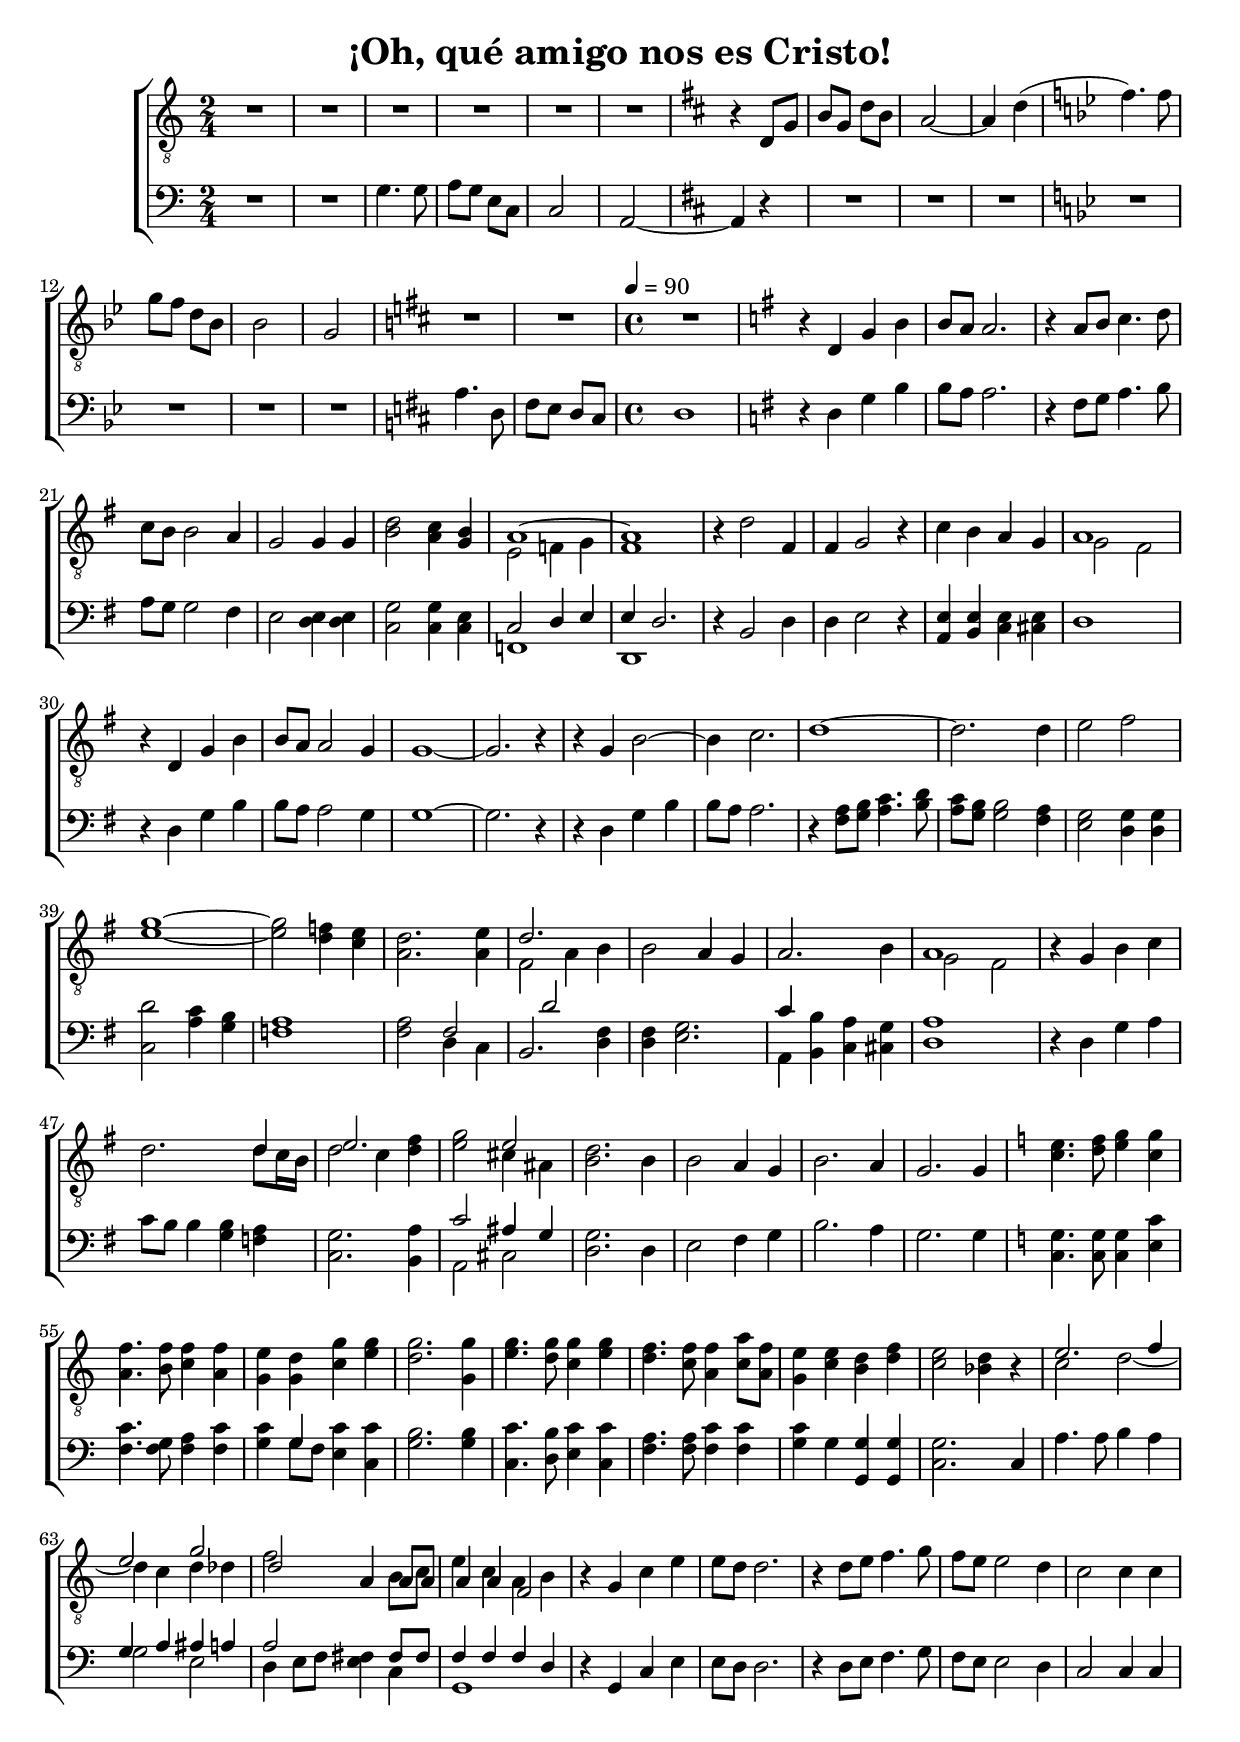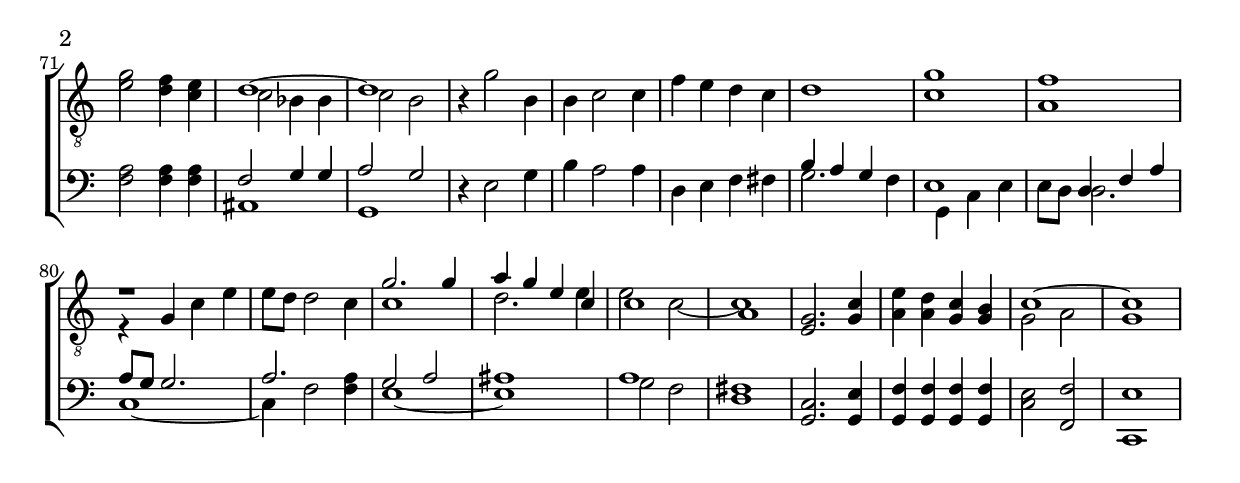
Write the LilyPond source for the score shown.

\version "2.12.3"

firstMusic = {
  %% Intro
  \clef "treble_8"
  \time 2/4
  R2*6 | \key d \major
  R2*3 |
  r4 d'( | \key bes \major
  f'4.) f'8 |
  g' f' d' bes |
  bes2 |
  g | \key d \major
  R2*2 | \time 4/4
  R1 | \key g \major
  %% A
  r4 d g b | % Si a Cristo
  b8 a a2. | % buscas
  r4 a8 b c'4. d'8 | % En humilde
  c' b b2 a4 | % ruego con
  g2 g4 g | % fe obten-
  d'2 c'4 b | % drás gozo_y
  a1~ | % paz, gozo_y
  a1  | % paaz

  r4 d'2 fis4 | % gracia y
  fis g2 r4 | % amor 
  c'4 b a g | %llena el cora--
  a1  | %zón
  r4 d g b | % si a Cristo
  b8 a a2 g4 | % buscas con 
  g1 ~ | %fe _
  g2. r4 | %
  %%%%%%%%%%%%%%%
  r4 g b2~ |
  b4 c'2. |
  d'1~ |
  d'2. d'4 |
  e'2 fis' | 
  g'1~ | % ción
  g'2 f'4 e' |
  d'2. e'4 |
  d'2. b4 |
  b2 a4 g |
  a2. b4 |
  a1 |
  r4 g b c' |
  d'2. d'4 |
  e'2. fis'4 |
  g'2 e' |
  d'2. b4 |
  b2 a4 g |
  b2. a4 |
  g2.

  g4 | \key c \major
  e'4. f'8 g'4 g' |
  f'4. f'8 f'4 f' |
  e'4 d' g' g' |
  g'2. g'4 |
  g'4. g'8 g'4 g' |
  f'4. f'8 f'4 a'8 f' |
  e'4 e' d' f' |
  e'2 d'4 r4 |

  e'2. f'4 |
  e'2 g' |
  d'2 a4 a8 a |
  a4 a f2 |
  
  r4 g4 c' e' |
  e'8 d' d'2. |
  r4 d'8 e'8 f'4. g'8 |
  f'8 e' e'2 d'4 |
  c'2 c'4 c'4 |
  g'2 f'4 e' |
  d'1~ |
  d'1 |

  r4 g'2 b4 |
  b4 c'2 c'4 |
  f'4 e' d' c' |
  d'1 |

  g'1 |
  f' |
  r |
  r |

  g'2. g'4 |
  a' g' e' c' |
  c'1 |
  a |

  g2. c'4 |
  e' d' c' b |
  c'1~ |
  c' |
}

firstLyrics = \lyricmode {
  Y__ nos man -- da que lle -- ve -- mos
}

secondMusic = {
  %% Intro
  \clef "treble_8"
  \time 2/4
  R2*6 | \key d \major
  r4 d8 g |
  b g d' b |
  a2~ | 
  a4 s | \key bes \major
  R2*4 | \key d \major
  R2*2 | \time 4/4
  R1 | \key g \major
  %% A
  r4 d g b | % Si a Cristo
  b8 a a2. | % buscas
  r4 a8 b c'4. d'8 | % En humilde
  c' b b2 a4 | % ruego con
  g2 g4 g | % fe obten-
  b2 a4 g | % drás gozo_y
  e2 f4 g | % paz, gozo_y
  fis1 | % paaz

  r4 d'2 fis4 | % gracia y
  fis g2 r4 | % amor 
  c'4 b a g | %llena el cora--
  g2 fis2 | %zón
  r4 d g b | % si a Cristo
  b8 a a2 g4 | % buscas con 
  g1 ~ | %fe _
  g2. r4 | %

  r4 g b2~ |
  b4 c'2. |
  d'1~ |
  d'2. d'4 |
  e'2 fis' | 
  e'1~ | % ción
  e'2 d'4 c' |
  a2. a4 |
  fis2 a4 b4 |
  b2 a4 g |
  a2. b4 |
  g2 fis2 |
  r4 g b c' |
  d'2. d'8 c'16 b |
  d'2 c'4 d'4 |
  e'2 cis'4 ais4 |
  b2. b4 |
  b2 a4 g |
  b2. a4 |
  g2.

  g4 | \key c \major
  c'4. d'8 e'4 c'4 |
  a4. b8 c'4 a4 |
  g4 g c' e' |
  d'2. g4 |
  e'4. d'8 c'4 e' |
  d'4. c'8 a4 c'8 a |
  g4 c' b d' |
  c'2 bes4 r4 |

  c'2 d'~ |
  d'4 c' d' des' |
  f'2 a4 b8 c' |
  e'4 c' a b |
  
  r4 g4 c' e' |
  e'8 d' d'2. |
  r4 d'8 e'8 f'4. g'8 |
  f'8 e' e'2 d'4 |
  c'2 c'4 c'4 |
  e'2 d'4 c'4 |
  c'2 bes4 bes |
  c'2 b |

  r4 g'2 b4 |
  b4 c'2 c'4 |
  f'4 e' d' c' |
  d'1 |

  c'1 |
  a |
  r4 g4 c' e' |
  e'8 d' d'2 c'4 |
  c'1 |
  d'2. e'4 |
  e'2 c'~ |
  c'1 |

  e2. g4 |
  a a g g |
  g2 a |
  g1 |
}

secondLyrics = \lyricmode  {
  Él sin -- tió nues -- tra__a -- flic -- ción
}

baritoneMusic = {
  %% Intro
  \clef bass
  \time 2/4
  R2*6 | \key d \major
  R2*4 | \key bes \major
  R2*4 | \key d \major
  a4. d8 |
  fis8 e d cis |
  \time 4/4 \tempo 4 = 90
  d1 | \key g \major
  %% A
  r4 d g b | % Si a Cristo
  b8 a a2. | % buscas
  r4 fis8 g a4. b8 | % En humilde
  a g g2 fis4 | % ruego con
  e2 e4 e | % fe obten-
  g2 g4 e | % drás gozo_y
  c2 d4 e | % paz, gozo_y
  e4 d2. | % paaz

  r4 b,2 d4 | % gracia y
  d e2 r4 | % amor 
  e4 e e e | %llena el cora--
  d1  | %zón
  r4 d g b | % si a Cristo
  b8 a a2 g4 | % buscas con 
  g1 ~ | %fe _
  g2. r4 | %

  r4 d g b | % Si a Cristo
  b8 a a2. | % buscas
  r4 a8 b c'4. d'8 | % En humilde
  c' b b2 a4 | % ruego con
  g2 g4 g | % fe obten-
  d'2 c'4 b | % drás gozo_y
  a1 | % paz, gozo_y
  a2 fis2| % paaz

  r4 d'2 fis4 % Gracia_y
  fis4 g2. % amor
  c'4 b a g % llena el cora--
  a1 % zón

  r4 d g a % Si a Cristo
  c'8 b b4 b a % buscas en tu
  g2. a4 % afli--
  c'2 ais4 g % ción  con--
  g2. d4 % suelo
  e2 fis4 g % siempre
  b2. a4 % me se--
  g2. % rás

  g4 | \key c \major % Je--
  g4. g8 g4 c' | % sús te
  c'4. g8 a4 c' |
  c' g c' c' |
  b2. b4 |
  c'4. b8 c'4 c' |
  a4. a8 c'4 c' |
  c' g g g |
  g2. r4 |
  r2. a4 | % uh, siempre
  g4 a ais a | %  siempre cerca
  a2 fis4 fis8 fis |
  f4 f f d | 
  r4 g, c e | % Confío en
  e8 d d2. |
  r4 d8 e f4. g8 |
  f e e2 d4 |
  c2 c4 c |
  a2 a4 a |
  f2 g4 g |
  a2 g | % Gozo y paaaz
  r4 e2 g4 | % Fuerza y luz
  b4 a2 a4 |
  d e f fis | % la tempes
  b a g f |
  e1 |
  r4 d f a |
  a8 g g2. |
  a2. a4 | % In prayer
  g2 a |
  ais1 |
  a1 |
  fis1 |
  c2. e4 | % Paz tendrá tu corazón
  f4 f f f |
  e2 f |
  e1 |
}

baritoneLyrics = \lyricmode {
  To -- do__a Dios en o -- ra -- ción.
}

bassMusic = {
  %% Intro
  \clef bass
  \time 2/4
  R2*2 |
  g4. g8 |
  a g e c |
  c2 |
  a,~ | \key d \major
  a,4 r |
  R2*3 | \key bes \major
  R2*4 | \key d \major
  r2*2      
  \time 4/4
  r1

  %% A
  r4 d g b | % Si a Cristo
  b8 a a2. | % buscas
  r4 fis8 g a4. b8 | % En humilde
  a g g2 fis4 | % ruego con
  e2 d4 d | % fe obten-
  c2 c4 c | % drás gozo_y
  f,1 |
  d, | % paaz

  r4 b,2 d4 | % gracia y
  d e2 r4 | % amor 
  a,4 b, c cis | %llena el cora--
  d1  | %zón
  r4 d g b | % si a Cristo
  b8 a a2 g4 | % buscas con 
  g1 ~ | %fe _
  g2. r4 | %

  r4 d g b | % Si a Cristo
  b8 a a2. | % buscas
  r4 fis8 g a4. b8 | % En humilde
  a g g2 fis4 | % ruego con
  e2 d4 d | % fe obten-
  c2 a4 g | % drás gozo_y
  f1 |
  fis2 d4 c | % paaz

  b,2. d4
  d4 e2.
  a,4 b, c cis
  d1

  r4 d g a % Si a Cristo
  c'8 b b4 g f % buscas en tu
  c2. b,4
  a,2 cis
  d2. d4 % suelo
  e2 fis4 g % siempre
  b2. a4 % me se--
  g2. % rás

  g4 | \key c \major % Je--
  c4. c8 c4 e | % sús te
  f4. f8 f4 f |
  g4 g8 f e4 c |
  g2. g4 |
  c4. d8 e4 c |
  f4. f8 f4 f |
  g g g, g, |
  c2. c4 |
  a4. a8 b4 a | % siempre
  g2 e2 | %  siempre cerca
  d4 e8 f e4 c |
  g,1 | 
  r4 g, c e | % Confío en
  e8 d d2. |
  r4 d8 e f4. g8 |
  f e e2 d4 |
  c2 c4 c |
  f2 f4 f |
  ais,1 |
  g,1 | % Gozo y paaaz
  r4 e2 g4 | % Fuerza y luz
  b4 a2 a4 |
  d e f fis | % la tempes
  g2. r4 |
  r4 g, c e |
  e8 d d2. |
  c1~ |
  c4 f2 f4 | % In prayer
  e1~ |
  e1 |
  g2 f |
  d1 |
  g,2. g,4 | % Paz tendrá tu corazón
  g,4 g, g, g, |
  c2 f, |
  c,1 |

}

bassLyrics = \lyricmode  {
  ¡Oh, qué__a -- mi -- go nos es Cris -- to!
}


\header {
  title = "¡Oh, qué amigo nos es Cristo!"
}

% showLastLength = R1*8
\score {
  \new ChoirStaff <<
%    \new Lyrics = "first"
    \new Staff = "tenors" \with { printPartCombineTexts = ##f } {
      \partcombine \firstMusic \secondMusic
    }

    % \new Staff = "tenors" <<
    %   \new Voice = "first"  { \firstMusic }
    %   \new Voice = "second" { \secondMusic }
    % >>

%    \new Lyrics = "second"
%    \new Lyrics = "baritone"


\new Staff = "basses" \with { printPartCombineTexts = ##f } {
      \set Staff.soloText = #"barítono"
      \set Staff.soloIIText = #"bajo"
      \set Staff.aDueText = #"ambos"
      \partcombine \baritoneMusic \bassMusic
    }

    
%      \new Lyrics = "bass"
%      \context Lyrics = "first" \lyricsto "first" \firstLyrics
%      \context Lyrics = "second" \lyricsto "second" \secondLyrics
%      \context Lyrics = "baritone" \lyricsto "baritone" \baritoneLyrics
%      \context Lyrics = "bass" \lyricsto "bass" \bassLyrics 
  >>
  \layout {}
  \midi {}
}